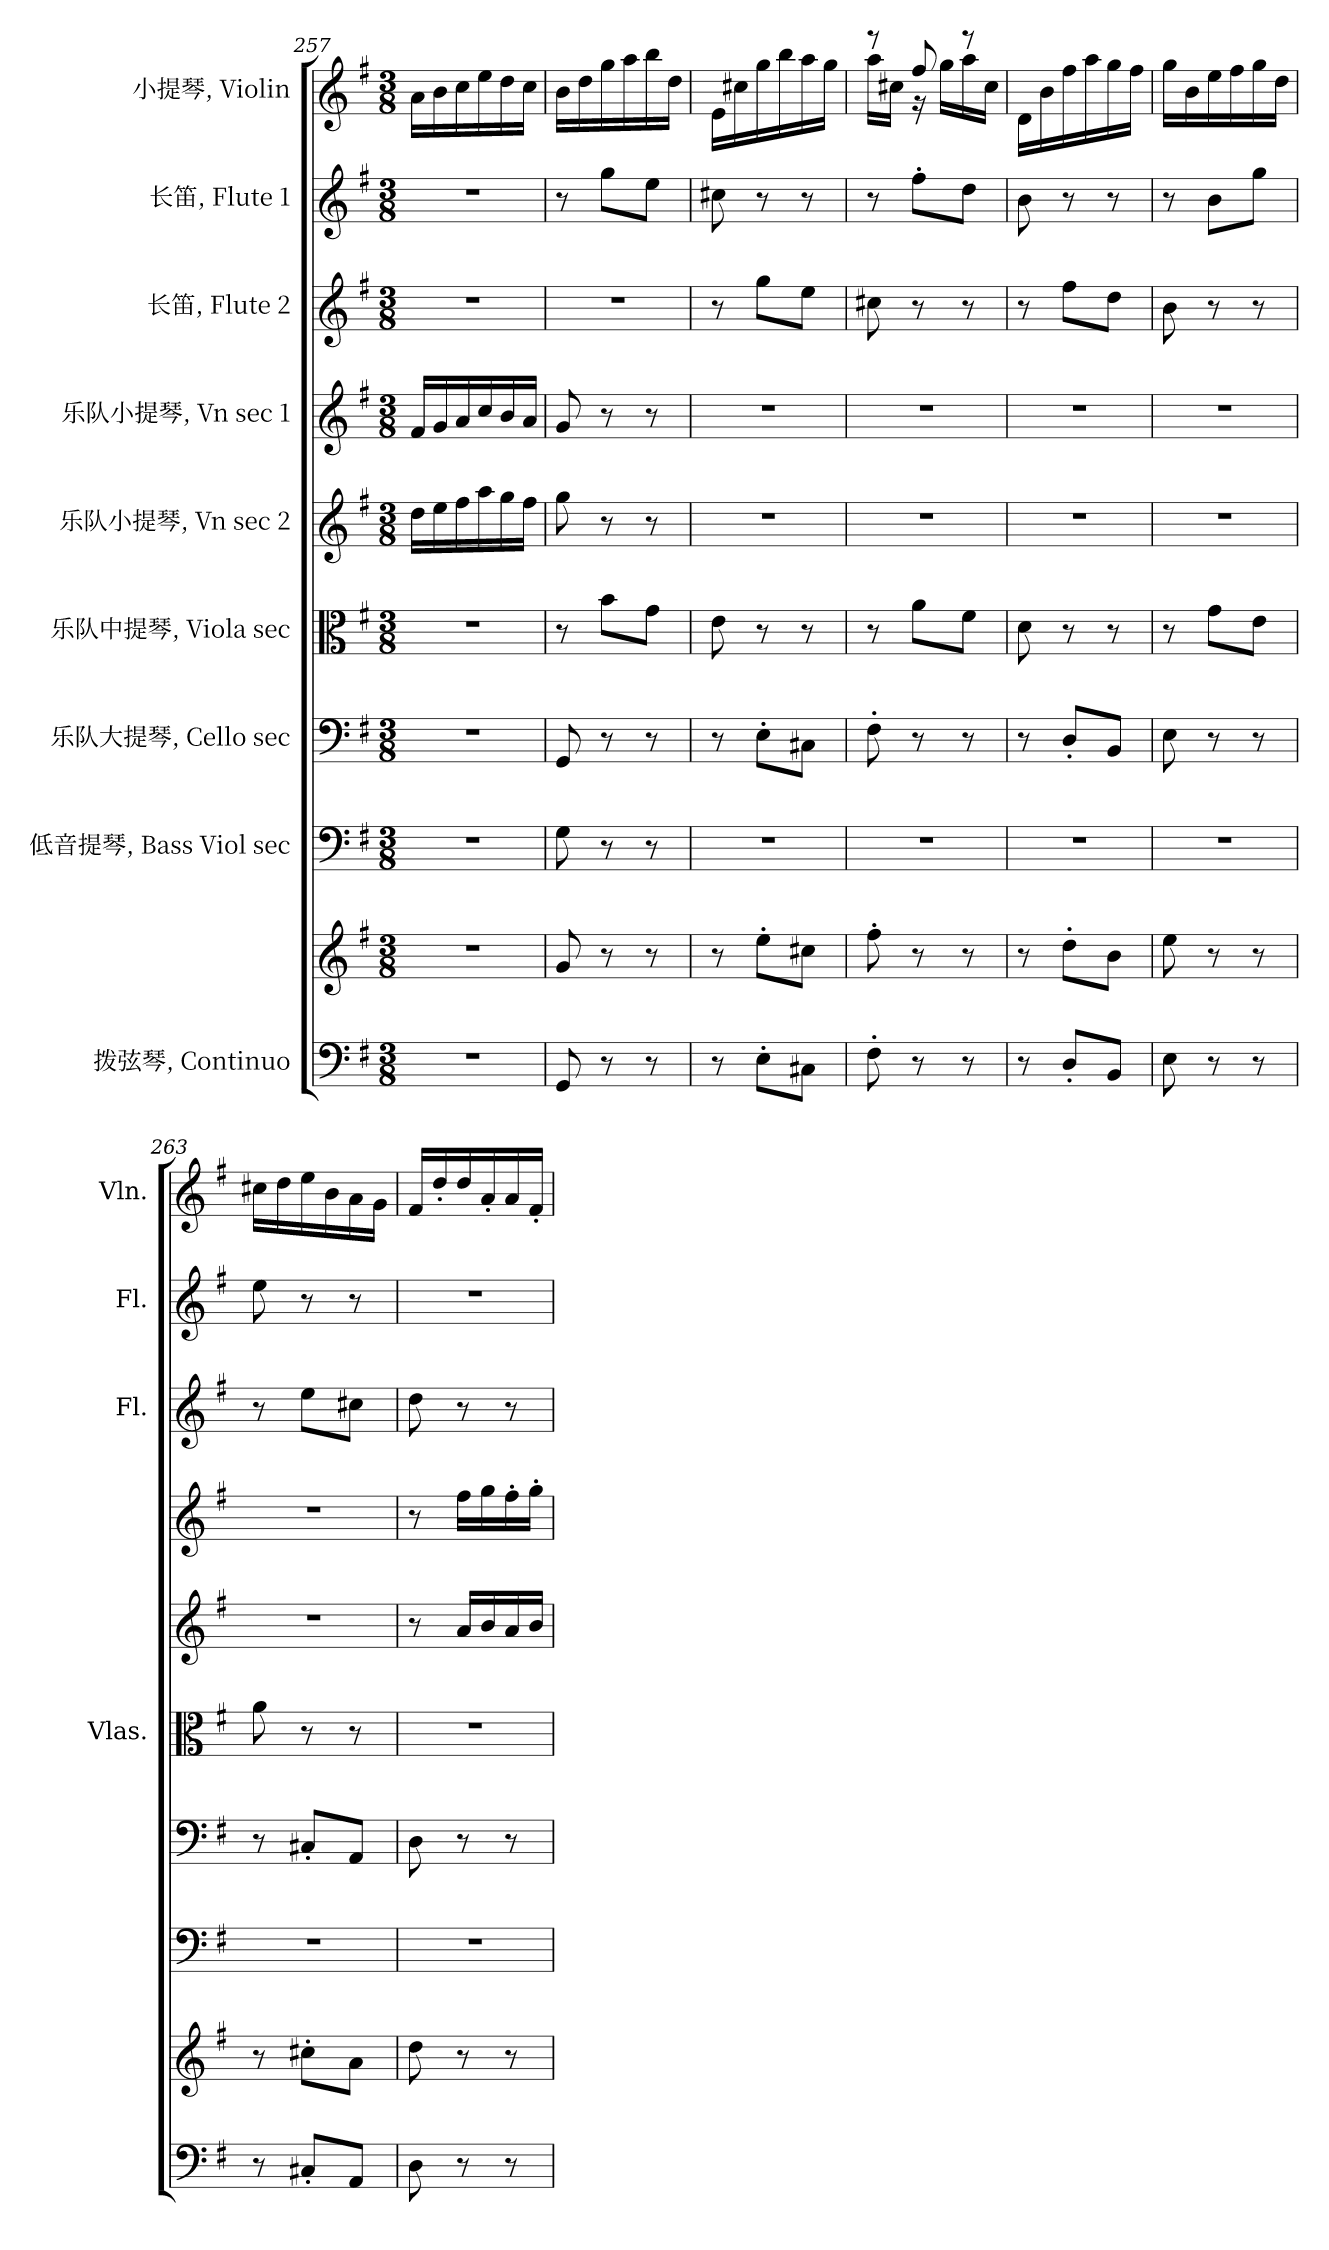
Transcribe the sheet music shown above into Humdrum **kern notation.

**kern	**kern	**kern	**kern	**kern	**kern	**kern	**kern	**kern	**kern
*part9	*part9	*part8	*part7	*part6	*part5	*part4	*part3	*part2	*part1
*staff10	*staff9	*staff8	*staff7	*staff6	*staff5	*staff4	*staff3	*staff2	*staff1
*I"拨弦琴, Continuo	*	*I"低音提琴, Bass Viol sec	*I"乐队大提琴, Cello sec	*I"乐队中提琴, Viola sec	*I"乐队小提琴, Vn sec 2	*I"乐队小提琴, Vn sec 1	*I"长笛, Flute 2	*I"长笛, Flute 1	*I"小提琴, Violin
*	*	*	*	*I'Vlas.	*	*	*I'Fl.	*I'Fl.	*I'Vln.
!!LO:PB:g=z
*clefF4	*clefG2	*clefF4	*clefF4	*clefC3	*clefG2	*clefG2	*clefG2	*clefG2	*clefG2
*	*	*ITrd7c12	*	*	*	*	*	*	*
*k[f#]	*k[f#]	*k[f#]	*k[f#]	*k[f#]	*k[f#]	*k[f#]	*k[f#]	*k[f#]	*k[f#]
*M3/8	*M3/8	*M3/8	*M3/8	*M3/8	*M3/8	*M3/8	*M3/8	*M3/8	*M3/8
=257	=257	=257	=257	=257	=257	=257	=257	=257	=257
4.r	4.r	4.r	4.r	4.r	16dd\LL	16f#/LL	4.r	4.r	16a\LL
.	.	.	.	.	16ee\	16g/	.	.	16b\
.	.	.	.	.	16ff#\	16a/	.	.	16cc\
.	.	.	.	.	16aa\	16cc/	.	.	16ee\
.	.	.	.	.	16gg\	16b/	.	.	16dd\
.	.	.	.	.	16ff#\JJ	16a/JJ	.	.	16cc\JJ
=258	=258	=258	=258	=258	=258	=258	=258	=258	=258
8GG/	8g/	8GG\	8GG/	8r	8gg\	8g/	4.r	8r	16b\LL
.	.	.	.	.	.	.	.	.	16dd\
8r	8r	8r	8r	8b\L	8r	8r	.	8gg\L	16gg\
.	.	.	.	.	.	.	.	.	16aa\
8r	8r	8r	8r	8g\J	8r	8r	.	8ee\J	16bb\
.	.	.	.	.	.	.	.	.	16dd\JJ
=259	=259	=259	=259	=259	=259	=259	=259	=259	=259
8r	8r	4.r	8r	8e\	4.r	4.r	8r	8cc#X\	16e\LL
.	.	.	.	.	.	.	.	.	16cc#X\
8E'\L	8ee'\L	.	8E'\L	8r	.	.	8gg\L	8r	16gg\
.	.	.	.	.	.	.	.	.	16bb\
8C#X\J	8cc#X\J	.	8C#X\J	8r	.	.	8ee\J	8r	16aa\
.	.	.	.	.	.	.	.	.	16gg\JJ
=260	=260	=260	=260	=260	=260	=260	=260	=260	=260
*	*	*	*	*	*	*	*	*	*^
8F#'\	8ff#'\	4.r	8F#'\	8r	4.r	4.r	8cc#X\	8r	8r	16aa\LL
.	.	.	.	.	.	.	.	.	.	16cc#X\JJ
8r	8r	.	8r	8a\L	.	.	8r	8ff#'\L	8ff#/	16r
.	.	.	.	.	.	.	.	.	.	16gg\LL
8r	8r	.	8r	8f#\J	.	.	8r	8dd\J	8r	16aa\
.	.	.	.	.	.	.	.	.	.	16cc#\JJ
*	*	*	*	*	*	*	*	*	*v	*v
=261	=261	=261	=261	=261	=261	=261	=261	=261	=261
8r	8r	4.r	8r	8d\	4.r	4.r	8r	8b\	16d\LL
.	.	.	.	.	.	.	.	.	16b\
8D'/L	8dd'\L	.	8D'/L	8r	.	.	8ff#\L	8r	16ff#\
.	.	.	.	.	.	.	.	.	16aa\
8BB/J	8b\J	.	8BB/J	8r	.	.	8dd\J	8r	16gg\
.	.	.	.	.	.	.	.	.	16ff#\JJ
!!LO:PB:g=z
=262	=262	=262	=262	=262	=262	=262	=262	=262	=262
8E\	8ee\	4.r	8E\	8r	4.r	4.r	8b\	8r	16gg\LL
.	.	.	.	.	.	.	.	.	16b\
8r	8r	.	8r	8g\L	.	.	8r	8b\L	16ee\
.	.	.	.	.	.	.	.	.	16ff#\
8r	8r	.	8r	8e\J	.	.	8r	8gg\J	16gg\
.	.	.	.	.	.	.	.	.	16dd\JJ
=263	=263	=263	=263	=263	=263	=263	=263	=263	=263
8r	8r	4.r	8r	8a\	4.r	4.r	8r	8ee\	16cc#X\LL
.	.	.	.	.	.	.	.	.	16dd\
8C#X'/L	8cc#X'\L	.	8C#X'/L	8r	.	.	8ee\L	8r	16ee\
.	.	.	.	.	.	.	.	.	16b\
8AA/J	8a\J	.	8AA/J	8r	.	.	8cc#X\J	8r	16a\
.	.	.	.	.	.	.	.	.	16g\JJ
=264	=264	=264	=264	=264	=264	=264	=264	=264	=264
8D\	8dd\	4.r	8D\	4.r	8r	8r	8dd\	4.r	16f#/LL
.	.	.	.	.	.	.	.	.	16dd'/
8r	8r	.	8r	.	16a/LL	16ff#\LL	8r	.	16dd/
.	.	.	.	.	16b/	16gg\	.	.	16a'/
8r	8r	.	8r	.	16a/	16ff#'\	8r	.	16a/
.	.	.	.	.	16b/JJ	16gg'\JJ	.	.	16f#'/JJ
=	=	=	=	=	=	=	=	=	=
*-	*-	*-	*-	*-	*-	*-	*-	*-	*-
